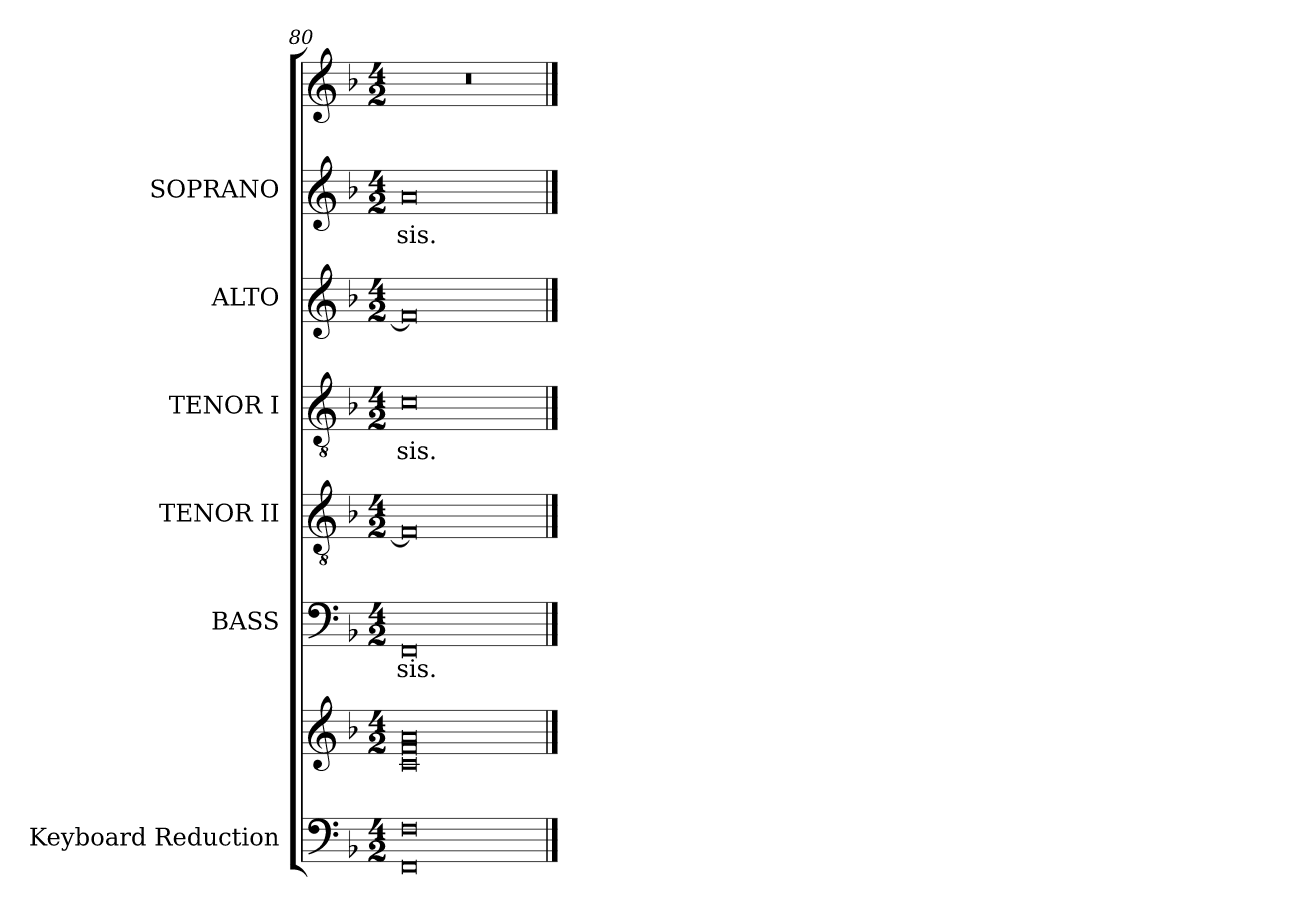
**kern	**kern	**kern	**text	**kern	**kern	**text	**kern	**kern	**text	**kern
*part7	*part7	*part6	*part6	*part5	*part4	*part4	*part3	*part2	*part2	*part1
*staff8	*staff7	*staff6	*staff6	*staff5	*staff4	*staff4	*staff3	*staff2	*staff2	*staff1
*I"Keyboard Reduction	*	*I"BASS	*	*I"TENOR II	*I"TENOR I	*	*I"ALTO	*I"SOPRANO	*	*
*I'Reduc.	*	*I'B.	*	*I'T. II	*I'T. I	*	*I'A.	*I'S.	*	*
*clefF4	*clefG2	*clefF4	*	*clefGv2	*clefGv2	*	*clefG2	*clefG2	*	*clefG2
*	*	*	*	*ITrd7c12	*ITrd7c12	*	*	*	*	*
*k[b-]	*k[b-]	*k[b-]	*	*k[b-]	*k[b-]	*	*k[b-]	*k[b-]	*	*k[b-]
*F:	*F:	*F:	*	*F:	*F:	*	*F:	*F:	*	*F:
*M4/2	*M4/2	*M4/2	*	*M4/2	*M4/2	*	*M4/2	*M4/2	*	*M4/2
=80	=80	=80	=80	=80	=80	=80	=80	=80	=80	=80
!	!	!	!LO:LY:b:color=#000000	!	!	!	!	!	!	!
!	!	!	!	!	!	!LO:LY:b:color=#000000	!	!	!	!
!	!	!	!	!	!	!	!	!	!LO:LY:b:color=#000000	!LO:N:vis=1
0FFi 0Fi	0ci 0fi 0ai	0FFi	-sis.	0FFi]	0Ci	-sis.	0fi]	0ai	-sis.	0r
==	==	==	==	==	==	==	==	==	==	==
*-	*-	*-	*-	*-	*-	*-	*-	*-	*-	*-
